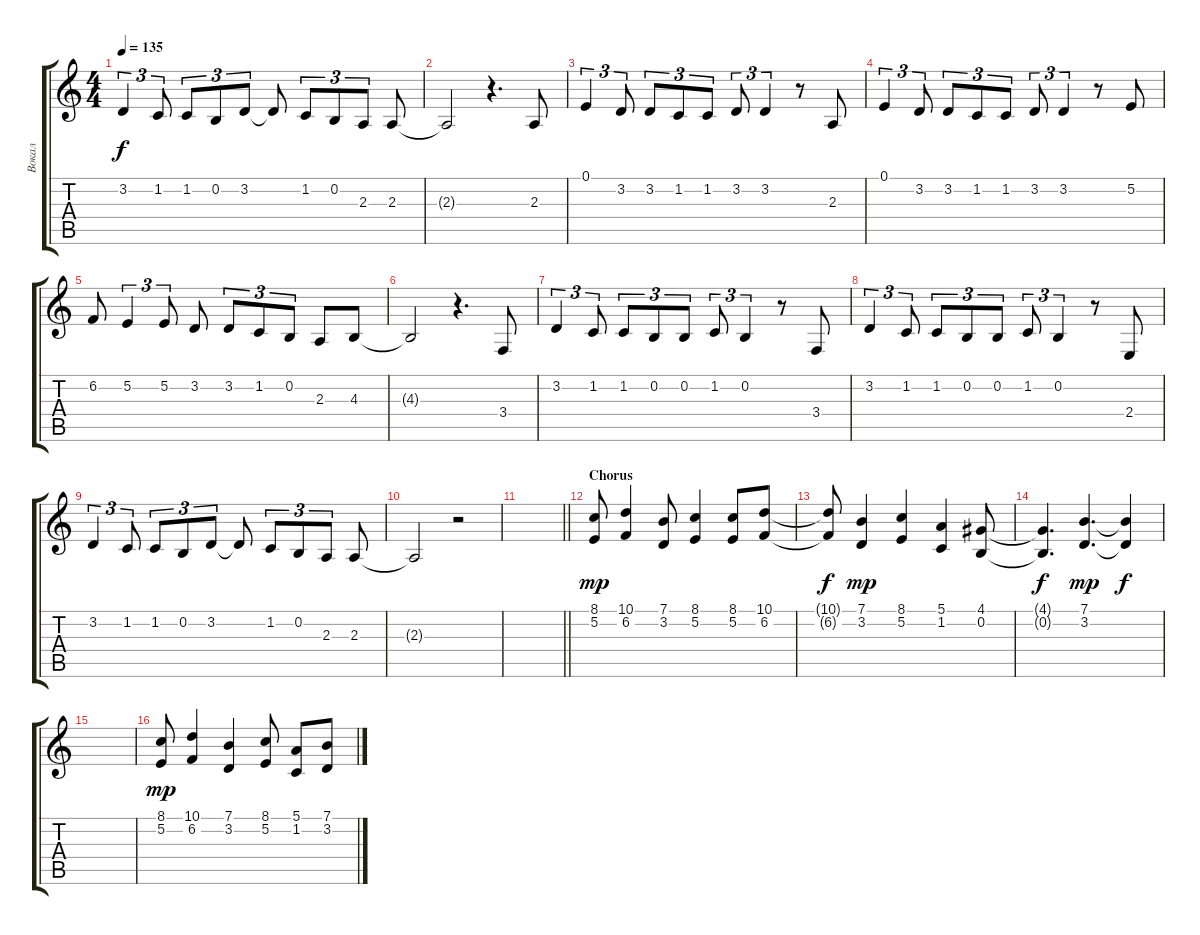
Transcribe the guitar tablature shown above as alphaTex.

\track ("Вокал" "Вокал") {instrument trumpet}
\staff {score tabs}
\tuning (E4 B3 G3 D3 A2 E2) {hide}
\ts (4 4)
\tempo 135
\clef g2
\ks c
3.2.4{tu (3 2) dy f} 1.2.8{tu (3 2)} 1.2.8{tu (3 2)} 0.2.8{tu (3 2)} 3.2.8{tu (3 2)} 3.2{t}.8 1.2.8{tu (3 2)} 0.2.8{tu (3 2)} 2.3.8{tu (3 2)} 2.3.8 |
2.3{t}.2 r.4{d} 2.3.8 |
0.1.4{tu (3 2)} 3.2.8{tu (3 2)} 3.2.8{tu (3 2)} 1.2.8{tu (3 2)} 1.2.8{tu (3 2)} 3.2.8{tu (3 2)} 3.2.4{tu (3 2)} r.8 2.3.8 |
0.1.4{tu (3 2)} 3.2.8{tu (3 2)} 3.2.8{tu (3 2)} 1.2.8{tu (3 2)} 1.2.8{tu (3 2)} 3.2.8{tu (3 2)} 3.2.4{tu (3 2)} r.8 5.2.8 |
6.2.8 5.2.4{tu (3 2)} 5.2.8{tu (3 2)} 3.2.8 3.2.8{tu (3 2)} 1.2.8{tu (3 2)} 0.2.8{tu (3 2)} 2.3.8 4.3.8 |
4.3{t}.2 r.4{d} 3.4.8 |
3.2.4{tu (3 2)} 1.2.8{tu (3 2)} 1.2.8{tu (3 2)} 0.2.8{tu (3 2)} 0.2.8{tu (3 2)} 1.2.8{tu (3 2)} 0.2.4{tu (3 2)} r.8 3.4.8 |
3.2.4{tu (3 2)} 1.2.8{tu (3 2)} 1.2.8{tu (3 2)} 0.2.8{tu (3 2)} 0.2.8{tu (3 2)} 1.2.8{tu (3 2)} 0.2.4{tu (3 2)} r.8 2.4.8 |
3.2.4{tu (3 2)} 1.2.8{tu (3 2)} 1.2.8{tu (3 2)} 0.2.8{tu (3 2)} 3.2.8{tu (3 2)} 3.2{t}.8 1.2.8{tu (3 2)} 0.2.8{tu (3 2)} 2.3.8{tu (3 2)} 2.3.8 |
2.3{t}.2 r.2 |
\barLineRight lightlight
|
\section ("" "Chorus")
(8.1 5.2).8{dy mp} (10.1 6.2).4 (7.1 3.2).8 (8.1 5.2).4 (8.1 5.2).8 (10.1 6.2).8 |
(10.1{t} 6.2{t}).8{dy f} (7.1 3.2).4{dy mp} (8.1 5.2).4 (5.1 1.2).4 (4.1 0.2).8 |
(4.1{t} 0.2{t}).4{d dy f} (7.1 3.2).4{d dy mp} (7.1{t} 3.2{t}).4{dy f} |
|
(8.1 5.2).8{dy mp} (10.1 6.2).4 (7.1 3.2).4 (8.1 5.2).8 (5.1 1.2).8 (7.1 3.2).8
